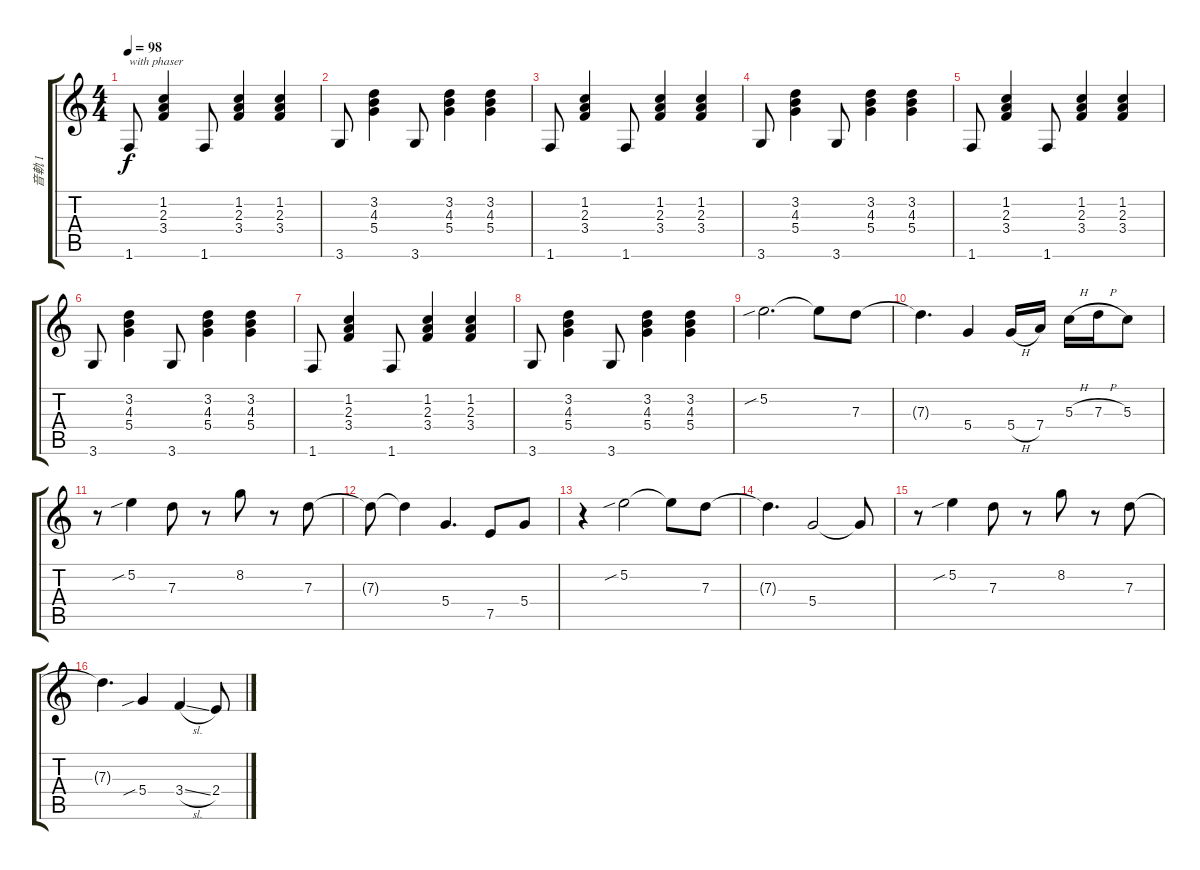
\track ("音軌 1" "音軌 1") {instrument electricguitarjazz}
\staff {score tabs}
\tuning (E4 B3 G3 D3 A2 E2) {hide}
\ts (4 4)
\tempo 98
\clef g2
\ks c
1.6.8{txt "with phaser" dy f instrument electricguitarjazz} (1.2 2.3 3.4).4 1.6.8 (1.2 2.3 3.4).4 (1.2 2.3 3.4).4 |
3.6.8 (3.2 4.3 5.4).4 3.6.8 (3.2 4.3 5.4).4 (3.2 4.3 5.4).4 |
1.6.8 (1.2 2.3 3.4).4 1.6.8 (1.2 2.3 3.4).4 (1.2 2.3 3.4).4 |
3.6.8 (3.2 4.3 5.4).4 3.6.8 (3.2 4.3 5.4).4 (3.2 4.3 5.4).4 |
1.6.8 (1.2 2.3 3.4).4 1.6.8 (1.2 2.3 3.4).4 (1.2 2.3 3.4).4 |
3.6.8 (3.2 4.3 5.4).4 3.6.8 (3.2 4.3 5.4).4 (3.2 4.3 5.4).4 |
1.6.8 (1.2 2.3 3.4).4 1.6.8 (1.2 2.3 3.4).4 (1.2 2.3 3.4).4 |
3.6.8 (3.2 4.3 5.4).4 3.6.8 (3.2 4.3 5.4).4 (3.2 4.3 5.4).4 |
5.2{sib}.2{d instrument overdrivenguitar} 5.2{t}.8 7.3.8 |
7.3{t}.4{d} 5.4.4 5.4{h}.16 7.4.16 5.3{h}.16 7.3{h}.16 5.3.8 |
r.8 5.2{sib}.4 7.3.8 r.8 8.2.8 r.8 7.3.8 |
7.3{t}.8 7.3{t}.4 5.4.4{d} 7.5.8 5.4.8 |
r.4 5.2{sib}.2 5.2{t}.8 7.3.8 |
7.3{t}.4{d} 5.4.2 5.4{t}.8 |
r.8 5.2{sib}.4 7.3.8 r.8 8.2.8 r.8 7.3.8 |
7.3{t}.4{d} 5.4{sib}.4 3.4{sl}.4 2.4.8
